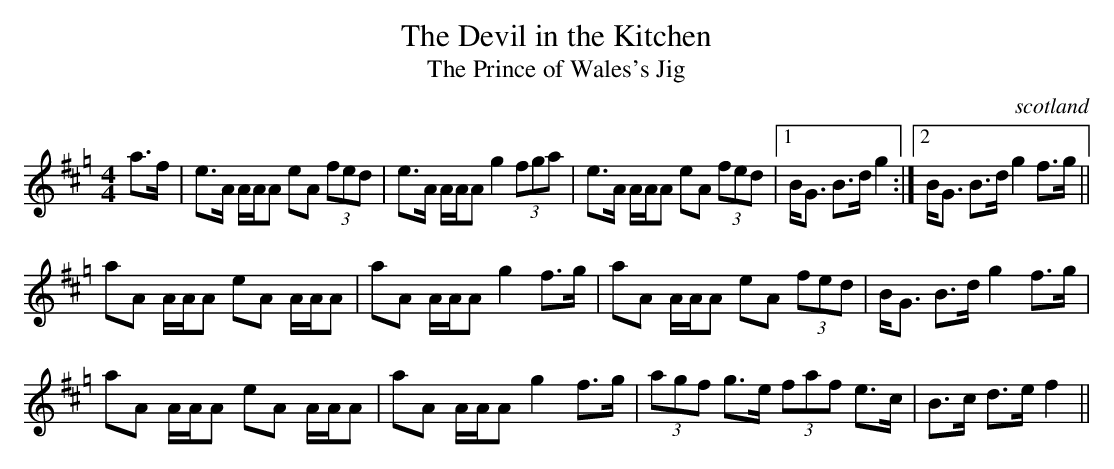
X:1
T:Devil in the Kitchen, The
O:scotland
T:Prince of Wales's Jig, The
O:scotland
M:4/4
K:Hp
a>f |\
e>A A/2A/2A eA (3fed | e>A A/2A/2A g2 (3fga |\
e>A A/2A/2A eA (3fed \
|1 B<G B>d g2 :|2 B<G B>d g2 f>g ||
aA A/2A/2A eA A/2A/2A | aA A/2A/2A g2 f>g | \
aA A/2A/2A eA (3fed | B<G B>d g2 f>g |
aA A/2A/2A eA A/2A/2A | aA A/2A/2A g2 f>g | \
(3agf g>e (3faf e>c | B>c d>e f2 ||**
